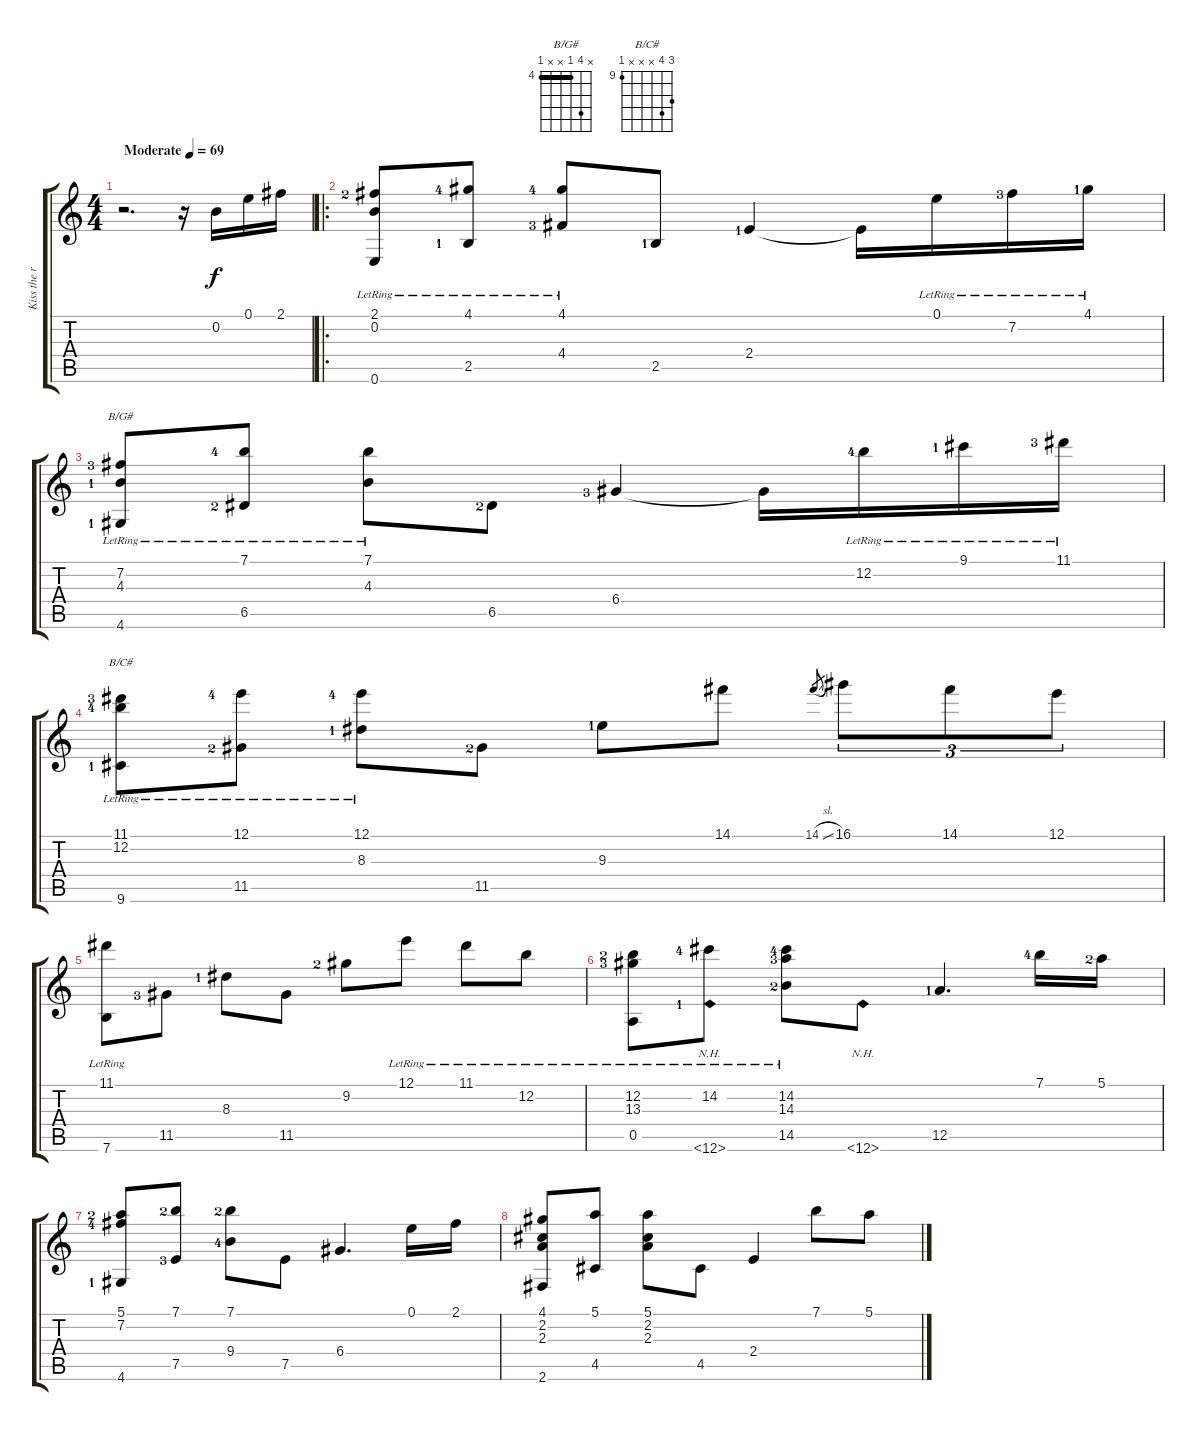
\track ("Kiss the rain" "Kiss the r") {instrument acousticguitarsteel}
\staff {score tabs}
\tuning (E4 B3 G3 D3 A2 E2) {hide}
\chord ("B/G#" x 7 4 x x 4) {firstfret 4 barre 4}
\chord ("B/C#" 11 12 x x x 9) {firstfret 9}
\ts (4 4)
\tempo (69 "Moderate")
\clef g2
\ks c
r.2{d dy f instrument acousticguitarsteel} r.16 0.2.16 0.1.16 2.1.16 |
\ro
(2.1{lr lf 3} 0.2{lr} 0.6{lr}).8 (4.1{lr lf 5} 2.5{lr lf 2}).8 (4.1{lr lf 5} 4.4{lr lf 4}).8 2.5{lf 2}.8 2.4{lf 2}.4 2.4{t}.16 0.1{lr}.16 7.2{lr lf 4}.16 4.1{lr lf 2}.16 |
(7.2{lr lf 4} 4.3{lr lf 2} 4.6{lr lf 2}).8{ch "B/G#"} (7.1{lr lf 5} 6.5{lr lf 3}).8 (7.1{lr} 4.3{lr}).8 6.5{lf 3}.8 6.4{lf 4}.4 6.4{t}.16 12.2{lr lf 5}.16 9.1{lr lf 2}.16 11.1{lr lf 4}.16 |
(11.1{lr lf 4} 12.2{lr lf 5} 9.6{lr lf 2}).8{ch "B/C#"} (12.1{lr lf 5} 11.5{lr lf 3}).8 (12.1{lr lf 5} 8.3{lr lf 2}).8 11.5{lf 3}.8 9.3{lf 2}.8 14.1.8 14.1{sl}.8{gr} 16.1.8{tu (3 2)} 14.1.8{tu (3 2)} 12.1.8{tu (3 2)} |
(11.1{lr} 7.6).8 11.5{lf 4}.8 8.3{lf 2}.8 11.5.8 9.2{lf 3}.8 12.1{lr}.8 11.1{lr}.8 12.2{lr}.8 |
(12.2{lr lf 3} 13.3{lr lf 4} 0.5{lr}).8 (14.2{lr lf 5} 12.6{nh lr lf 2}).8 (14.2{lr lf 5} 14.3{lr lf 4} 14.5{lr lf 3}).8 12.6{nh}.8 12.5{lf 2}.4{d} 7.1{lf 5}.16 5.1{lf 3}.16 |
(5.1{lf 3} 7.2{lf 5} 4.6{lf 2}).8 (7.1{lf 3} 7.5{lf 4}).8 (7.1{lf 3} 9.4{lf 5}).8 7.5.8 6.4.4{d} 0.1.16 2.1.16 |
(4.1 2.2 2.3 2.6).8 (5.1 4.5).8 (5.1 2.2 2.3).8 4.5.8 2.4.4 7.1.8 5.1.8
